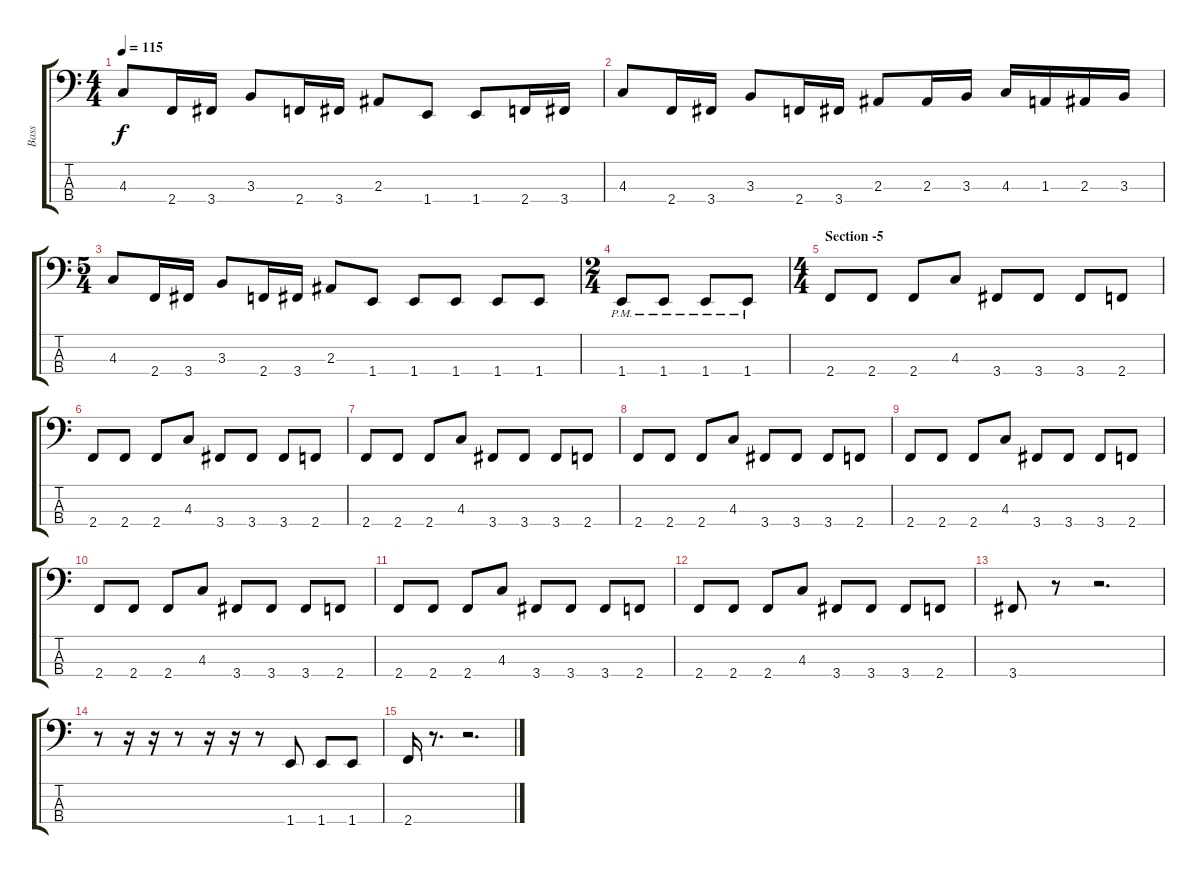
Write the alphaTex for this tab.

\track ("Bass" "Bass") {instrument electricbasspick}
\staff {score tabs}
\tuning (Gb2 Db2 Ab1 Eb1) {hide}
\ts (4 4)
\tempo 115
\clef f4
\ks c
4.3.8{dy f} 2.4.16 3.4.16 3.3.8 2.4.16 3.4.16 2.3.8 1.4.8 1.4.8 2.4.16 3.4.16 |
4.3.8 2.4.16 3.4.16 3.3.8 2.4.16 3.4.16 2.3.8 2.3.16 3.3.16 4.3.16 1.3.16 2.3.16 3.3.16 |
\ts (5 4)
4.3.8 2.4.16 3.4.16 3.3.8 2.4.16 3.4.16 2.3.8 1.4.8 1.4.8 1.4.8 1.4.8 1.4.8 |
\ts (2 4)
1.4{pm}.8 1.4{pm}.8 1.4{pm}.8 1.4{pm}.8 |
\ts (4 4)
\section ("" "Section -5")
2.4.8 2.4.8 2.4.8 4.3.8 3.4.8 3.4.8 3.4.8 2.4.8 |
2.4.8 2.4.8 2.4.8 4.3.8 3.4.8 3.4.8 3.4.8 2.4.8 |
2.4.8 2.4.8 2.4.8 4.3.8 3.4.8 3.4.8 3.4.8 2.4.8 |
2.4.8 2.4.8 2.4.8 4.3.8 3.4.8 3.4.8 3.4.8 2.4.8 |
2.4.8 2.4.8 2.4.8 4.3.8 3.4.8 3.4.8 3.4.8 2.4.8 |
2.4.8 2.4.8 2.4.8 4.3.8 3.4.8 3.4.8 3.4.8 2.4.8 |
2.4.8 2.4.8 2.4.8 4.3.8 3.4.8 3.4.8 3.4.8 2.4.8 |
2.4.8 2.4.8 2.4.8 4.3.8 3.4.8 3.4.8 3.4.8 2.4.8 |
3.4.8 r.8 r.2{d} |
r.8 r.16 r.16 r.8 r.16 r.16 r.8 1.4.8 1.4.8 1.4.8 |
2.4.16 r.8{d} r.2{d}
